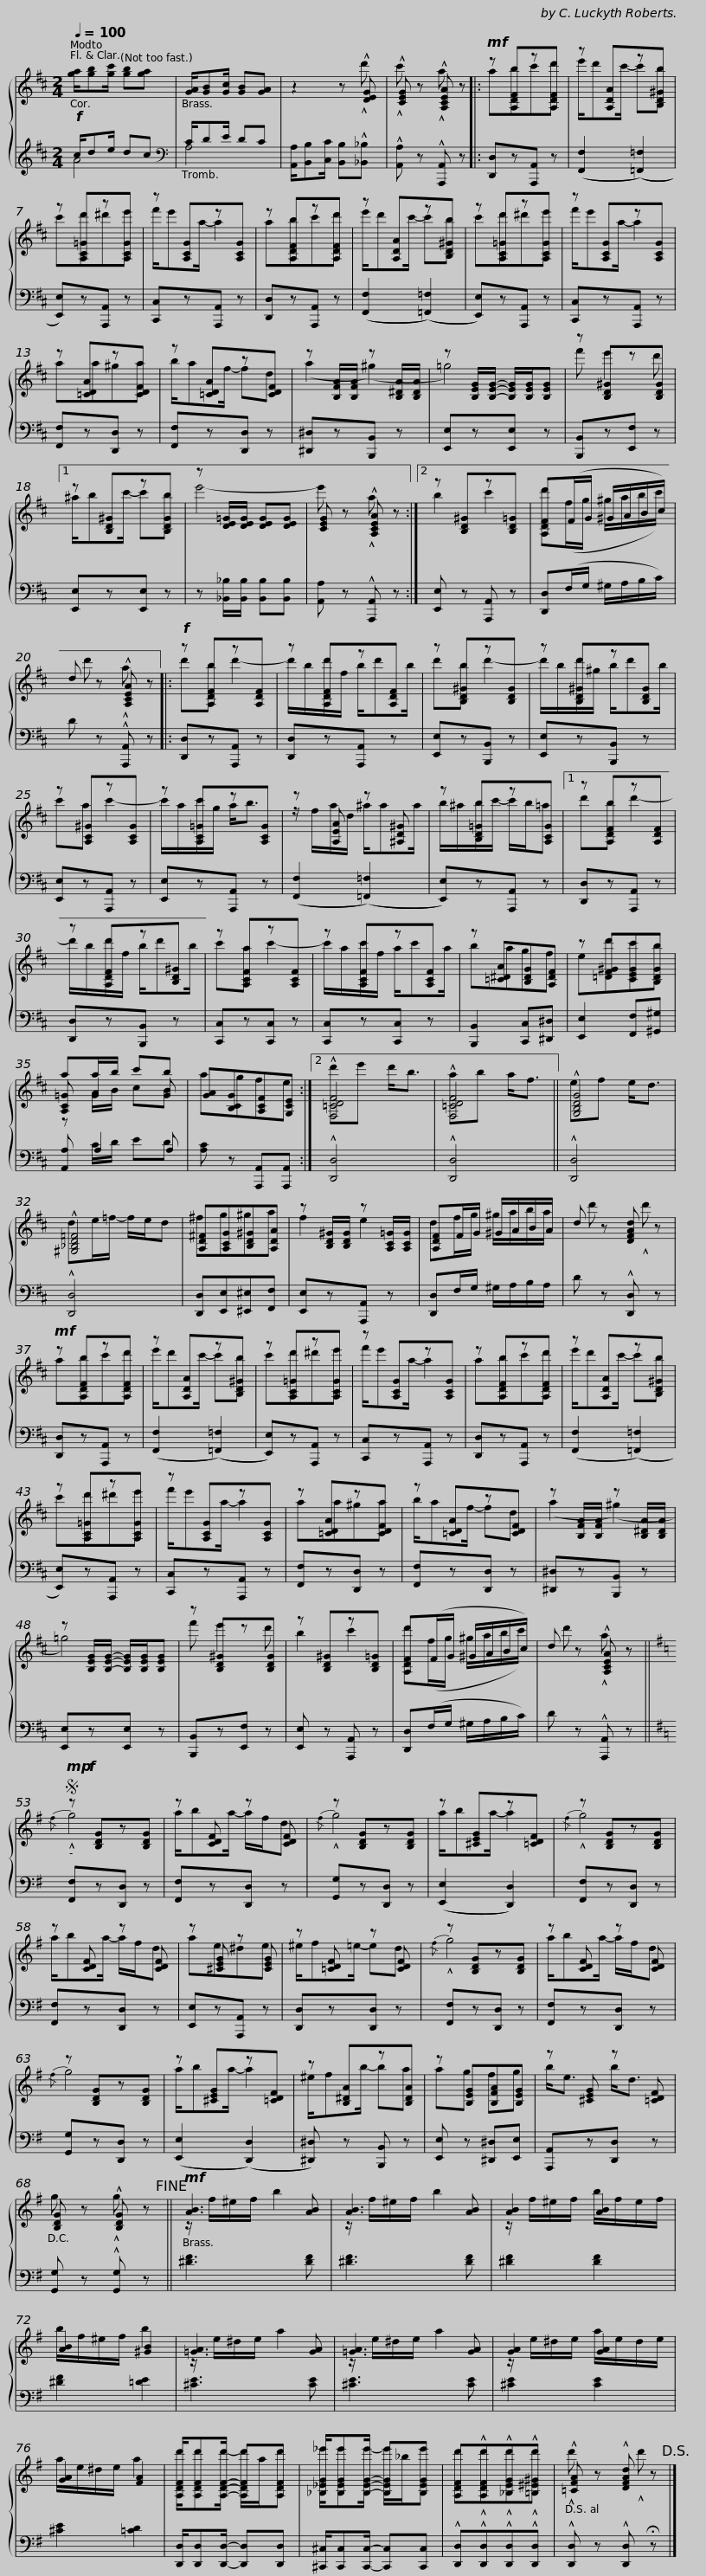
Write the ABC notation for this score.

X:1
%%score { ( 1 4 5 ) | ( 2 3 ) }
L:1/8
Q:1/4=100
M:2/4
I:linebreak $
K:D
V:1 treble
V:4 treble
V:5 treble
V:2 treble
V:3 treble
V:1
!f! [ga]/[gb][gc']/ [gb][ga] | [GA]/[GB][Gc]/ [GB][GA] | z2 z !^![DEG] | !^![CEG] z !^![A,CEA] z |:$!mf! z [A,DF]z[A,DF] | %5
 z [A,DA]z[B,D^G] | z [A,C=G]z[A,CG] | z [A,CG]z[A,CG] |$ z [A,DF]z[A,DF] | z [A,DA]z[B,D^G] | %10
 z [A,C=G]z[A,CG] | z [A,CG]z[A,CG] | z [=CDA]z[CDF] |$ z [=CDA]z[CDF] | z [B,FA]/[B,FA]/ z [B,^DA]/[B,DA]/ | %15
 z [B,EG]/[B,EG]/- [B,EG]/[B,EG]/[B,EG] | z [B,D^G]z[B,DG] |1 z [B,D^G]z[B,DG] |$ z [DE=G]/[DEG]/ [DEG][DEG] | [CEG] z !^![A,CEA] z :|2 %20
 z [B,D^G]z[B,D=G] | [A,DF](F/G/ ^G/A/B/c/) | d z !^![A,CEA] z |:$!f! z [A,DF]z[A,DF] | z [A,DF]z[A,DF] | %25
 z [B,D^G]z[B,DG] | z [B,D^G]z[B,DG] | z [A,C^G]z[A,CG] | z [A,C=G]z[A,CG] |$ z [A,EA] z [^A,D^G] | %30
 z [B,D=G]z[A,CG] |1 z [A,DF]z[A,DF] | z [A,DF]z[B,D^G] | z [A,CF]z[A,CF] | z [A,CF]z[A,CF] |$ %35
 z [=C^DA][B,DG][A,DF] | z [=DF^G][CEG][B,DG] | [A,C=G] G2 G | [GA][B,CG][A,CF][G,CE] :|2 !^![F,=CDF]4 | %40
 !^![F,=CDF]4 || !^![G,B,DG]4 |$ !^![^G,_B,D=F]4 | [A,D^F][A,CG][B,D^G][A,DA] | z [B,D^G]/[B,DG]/ z [A,C=G]/[A,CG]/ | %45
 [A,DF]F/G/ ^G/A/B/A/ | d z [DFAd] z |$!mf! z [A,DF]z[A,DF] | z [A,DA]z[B,D^G] | z [A,C=G]z[A,CG] | %50
 z [A,CG]z[A,CG] | z [A,DF]z[A,DF] | z [A,DA]z[B,D^G] |$ z [A,C=G]z[A,CG] | z [A,CG]z[A,CG] | %55
 z [=CDA]z[CDF] | z [=CDA]z[CDF] | z [B,FA]/[B,FA]/ z [B,^DA]/[B,DA]/ | z [B,EG]/[B,EG]/- [B,EG]/[B,EG]/[B,EG] |$ z [B,D^G]z[B,DG] | %60
 z [B,D^G]z[B,D=G] | [A,DF](F/G/ ^G/A/B/c/) | d z !^![A,CEA] z ||$[K:G]S!mp!!f! z [B,DG]z[B,DG] | z [CDF] z [CDF] | %65
 z [B,DG]z[B,DG] | z [^CEG]z[=CDF] | z [B,DG]z[B,DG] |$ z [CDF] z [CDF] | z [^CEG] z [CEG] | %70
 z [=CDF] z [CDF] | z [B,DG]z[B,DG] | z [CDF] z [CDF] | z [B,DG]z[B,DG] |$ z [^CEG]z[=CDF] | %75
 z [B,^DA]z[B,DA] | z [B,EG][B,FA][B,EG] | z [^CEG] z [=CDF] | [B,DG] z !^![B,DG] z!fine! ||$!mf! [AB]3 [AB] | %80
 [AB]3 [AB] | [AB]2 [AB]2 | [AB]2 [^GB]2 | [=GA]3 [GA] | [=GA]3 [GA] |$ %85
 [GA]2 [GA]2 | [GA]2 [FA]2 | [A,DF]/[A,DF][A,DF]/- [A,DF][A,DF] | [_B,_EG]/[B,EG][B,EG]/- [B,EG][B,EG] | [A,DF]!^![A,DF]!^![_B,EG]!^![=B,^E^G] | %90
 !^![=CFA] z !^![DFAd] z!D.S.! |] %91
V:2
 c/de/ dc |[K:bass] C/DE/ DC | [A,,A,]/[B,,B,][C,C]/ [B,,B,]!^![_B,,_B,] | !^![A,,A,] z !^![A,,,A,,] z |:$ [D,,D,]z[A,,,A,,] z | %5
 (([F,,F,]2 (([=F,,=F,]2)) | [E,,E,]))z[A,,,A,,] z | [C,,C,]z[A,,,A,,] z |$ [D,,D,]z[A,,,A,,] z | (([F,,F,]2 (([=F,,=F,]2)) | %10
 [E,,E,]))z[A,,,A,,] z | [C,,C,]z[A,,,A,,] z | [F,,F,]z[D,,D,] z |$ [F,,F,]z[D,,D,] z | [^D,,^D,]z[B,,,B,,] z | %15
 [E,,E,]z[E,,E,] z | [B,,,B,,]z[E,,F,] z |1 [E,,E,]z[E,,E,] z |$ z [_B,,_B,]/[B,,B,]/ [B,,B,][B,,B,] | [A,,A,] z !^![A,,,A,,] z :|2 %20
 [E,,E,] z [A,,,A,,] z | [D,,D,](F,/G,/ ^G,/A,/B,/C/) | D z !^![A,,,A,,] z |:$ [D,,D,]z[A,,,A,,] z | [D,,D,]z[A,,,A,,] z | %25
 [E,,E,]z[B,,,B,,] z | [E,,E,]z[B,,,B,,] z | [E,,E,]z[A,,,A,,] z | [E,,E,]z[A,,,A,,] z |$ (([F,,F,]2 (([=F,,=F,]2)) | %30
 [E,,E,]))z[A,,,A,,] z |1 [D,,D,]z[A,,,A,,] z | [D,,D,]z[B,,,B,,] z | [C,,C,]z[C,,C,] z | [C,,C,]z[C,,C,] z |$ %35
 [B,,,B,,]2 [C,,C,][^D,,^D,] | [E,,E,]2 [F,,F,][^G,,^G,] | [A,,A,] A,2 A, | [A,C] z [A,,,A,,][A,,,A,,] :|2 !^![D,,D,]4 | %40
 !^![D,,D,]4 || !^![D,,D,]4 |$ !^![D,,D,]4 | [D,,D,][E,,E,][^E,,^E,][F,,F,] | [E,,E,]z[A,,,A,,] z | %45
 [D,,D,]F,/G,/ ^G,/A,/B,/A,/ | D z !^![D,,D,] z |$ [D,,D,]z[A,,,A,,] z | (([F,,F,]2 (([=F,,=F,]2)) | [E,,E,]))z[A,,,A,,] z | %50
 [C,,C,]z[A,,,A,,] z | [D,,D,]z[A,,,A,,] z | (([F,,F,]2 (([=F,,=F,]2)) |$ [E,,E,]))z[A,,,A,,] z | [C,,C,]z[A,,,A,,] z | %55
 [F,,F,]z[D,,D,] z | [F,,F,]z[D,,D,] z | [^D,,^D,]z[B,,,B,,] z | [E,,E,]z[E,,E,] z |$ [B,,,B,,]z[E,,F,] z | %60
 [E,,E,] z [A,,,A,,] z | [D,,D,](F,/G,/ ^G,/A,/B,/C/) | D z !^![A,,,A,,] z ||$[K:G] [F,,F,]z[D,,D,] z | [F,,F,]z[D,,D,] z | %65
 [G,,G,]z[D,,D,] z | (([E,,E,]2 [D,,D,]2)) | [F,,F,]z[D,,D,] z |$ [F,,F,]z[D,,D,] z | [E,,E,]z[A,,,A,,] z | %70
 [D,,D,]z[D,,D,] z | [F,,F,]z[D,,D,] z | [F,,F,]z[D,,D,] z | [G,,G,]z[D,,D,] z |$ (([E,,E,]2 (([D,,D,]2)) | %75
 [^D,,^D,])) z [B,,,B,,] z | [E,,E,] z [^D,,^D,][E,,E,] | [A,,,A,,]z[D,,D,] z | [G,,G,] z !^![G,,G,] z ||$ [^DF]3 [DF] | %80
 [^DF]3 [DF] | [^DF]2 [DF]2 | [^DF]2 [=DE]2 | [^CE]3 [CE] | [^CE]3 [CE] |$ %85
 [^CE]2 [CE]2 | [^CE]2 [=CD]2 | [D,,D,]/[D,,D,][D,,D,]/- [D,,D,][D,,D,] | [^C,,^C,]/[C,,C,][C,,C,]/- [C,,C,][C,,C,] | !^![D,,D,]!^![D,,D,]!^![D,,D,]!^![D,,D,] | %90
 !^![D,,D,] z !^![D,,D,] !fermata!z |] %91
V:3
 A4 |[K:bass] A,4 | x4 | x4 |:$ x4 | %5
 x4 | x4 | x4 |$ x4 | x4 | %10
 x4 | x4 | x4 |$ x4 | x4 | %15
 x4 | x4 |1 x4 |$ x4 | x4 :|2 %20
 x4 | x4 | x4 |:$ x4 | x4 | %25
 x4 | x4 | x4 | x4 |$ x4 | %30
 x4 |1 x4 | x4 | x4 | x4 |$ %35
 x4 | x4 | x C/D/ ED | x4 :|2 x4 | %40
 x4 || x4 |$ x4 | x4 | x4 | %45
 x4 | x4 |$ x4 | x4 | x4 | %50
 x4 | x4 | x4 |$ x4 | x4 | %55
 x4 | x4 | x4 | x4 |$ x4 | %60
 x4 | x4 | x4 ||$[K:G] x4 | x4 | %65
 x4 | x4 | x4 |$ x4 | x4 | %70
 x4 | x4 | x4 | x4 |$ x4 | %75
 x4 | x4 | x4 | x4 ||$ x4 | %80
 x4 | x4 | x4 | x4 | x4 |$ %85
 x4 | x4 | x4 | x4 | x4 | %90
 x4 |] %91
V:4
 x4 | x4 | z2 z !^!d' | !^!c' z !^!a z |:$ abc'd' | %5
 e'/d'c'/- c'b | c'd'^d'e' | f'/e'a/- a2 |$ abc'd' | e'/d'c'/- c'b | %10
 c'd'^d'e' | f'/e'a/- a2 | aa^ga |$ b/af/- fd | (a2 (^g2) | %15
 =g4) | f' e'2 d' |1 ^a/bc'/- c'b |$ e'4- | e' z !^!a z :|2 %20
 b2 c'2 | d'(f/g/ ^g/a/b/c'/) | d' z !^!a z |:$ d'b d'2- | d'/b/d'/f/ b/d'b/ | %25
 d'b d'2- | d'/b/d'/^g/ b/d'b/ | c'a c'2- | c'/a/c'/g/ a<b |$ z/ f/a/d/ ^a/aa/ | %30
 b/^a/b/c'/- c'/b/=a |1 d'b d'2- | d'/b/d'/f/ b/d'b/ | c'a c'2- | c'/a/c'/f/ a/c'a/ |$ %35
 bagf | ed'c'b | aa/b/ c'b | agfe :|2 d'e' d'<b | %40
 ab a<f || ef e<d |$ de/=f/- f/e/d | ^fg^ga | f2 e2 | %45
 df/g/ ^g/a/b/a/ | d' z !^!d' z |$ abc'd' | e'/d'c'/- c'b | c'd'^d'e' | %50
 f'/e'a/- a2 | abc'd' | e'/d'c'/- c'b |$ c'd'^d'e' | f'/e'a/- a2 | %55
 aa^ga | b/af/- fd | (a2 (^g2) | =g4) |$ f' e'2 d' | %60
 b2 c'2 | d'(f/g/ ^g/a/b/c'/) | d' z !^!a z ||$[K:G]{/f} !^!g4 | a/ba/- a/f/d | %65
{/f} !^!g4 | a/ba/- a2 |{/f} !^!g4 |$ a/ba/- a/f/d | ae^de | %70
 ^e/f=e/- ed |{/f} !^!g4 | a/ba/- a/f/d |{/f} g4 |$ a/ba/- a2 | %75
 ^e/fb/- ba | ag fg | b<e b<d | g z !^!g z ||$ z/ f/^e/f/ b2 | %80
 z/ f/^e/f/ b2 | z/ f/^e/f/ b/f/e/f/ | b/f/^e/f/ b2 | z/ e/^d/e/ a2 | z/ e/^d/e/ a2 |$ %85
 z/ e/^d/e/ a/e/d/e/ | a/e/^d/e/ a2 | d'/d'd'/- d'/a/d' | _e'/e'e'/- e'/_b/e' | d'!^!d'!^!d'!^!d' | %90
 !^!d' z !^!d' z |] %91
V:5
 x4 | x4 | x4 | x4 |:$ x4 | %5
 x4 | x4 | x4 |$ x4 | x4 | %10
 x4 | x4 | x4 |$ x4 | x4 | %15
 x4 | x4 |1 x4 |$ x4 | x4 :|2 %20
 x4 | x4 | x4 |:$ x4 | x4 | %25
 x4 | x4 | x4 | x4 |$ x4 | %30
 x4 |1 x4 | x4 | x4 | x4 |$ %35
 x4 | x4 | z A/B/ cB | x4 :|2 x4 | %40
 x4 || x4 |$ x4 | x4 | x4 | %45
 x4 | x4 |$ x4 | x4 | x4 | %50
 x4 | x4 | x4 |$ x4 | x4 | %55
 x4 | x4 | x4 | x4 |$ x4 | %60
 x4 | x4 | x4 ||$[K:G] x4 | x4 | %65
 x4 | x4 | x4 |$ x4 | x4 | %70
 x4 | x4 | x4 | x4 |$ x4 | %75
 x4 | x4 | x4 | x4 ||$ x4 | %80
 x4 | x4 | x4 | x4 | x4 |$ %85
 x4 | x4 | x4 | x4 | x4 | %90
 x4 |] %91
